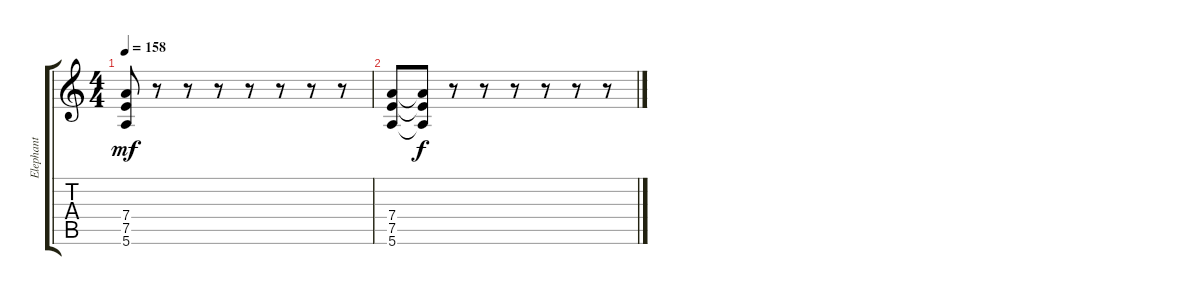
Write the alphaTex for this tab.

\track ("Elephant" "Elephant") {instrument overdrivenguitar}
\staff {score tabs}
\tuning (E4 B3 G3 D3 A2 E2) {hide}
\ts (4 4)
\tempo 158
\clef g2
\ks c
(7.4 7.5 5.6).8{dy mf} r.8 r.8 r.8 r.8 r.8 r.8 r.8 |
(7.4 7.5 5.6).8 (7.4{t} 7.5{t} 5.6{t}).8{dy f} r.8 r.8 r.8 r.8 r.8 r.8
